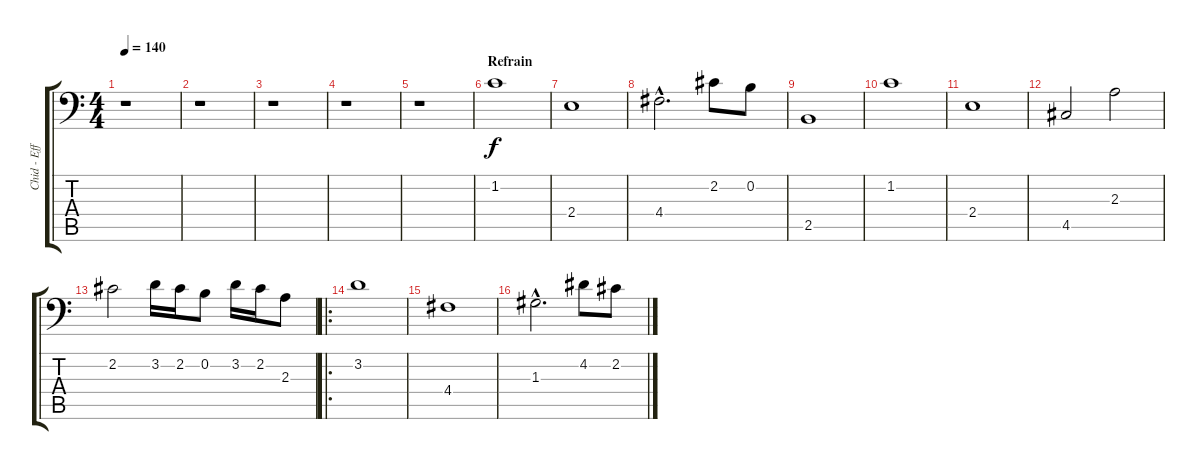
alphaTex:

\track ("Chid - Effets-sons" "Chid - Eff") {instrument contrabass}
\staff {score tabs}
\tuning (E3 B2 G2 D2 A1 E1) {hide}
\ts (4 4)
\tempo 140
\clef f4
\ks c
r.1{dy f} |
r.1 |
r.1 |
r.1 |
r.1 |
\section ("" "Refrain")
1.2.1 |
2.4.1 |
4.4{hac}.2{d} 2.2.8 0.2.8 |
2.5.1 |
1.2.1 |
2.4.1 |
4.5.2 2.3.2 |
2.2.2 3.2.16 2.2.16 0.2.8 3.2.16 2.2.16 2.3.8 |
\ro
3.2.1 |
4.4.1 |
1.3{hac}.2{d} 4.2.8 2.2.8
